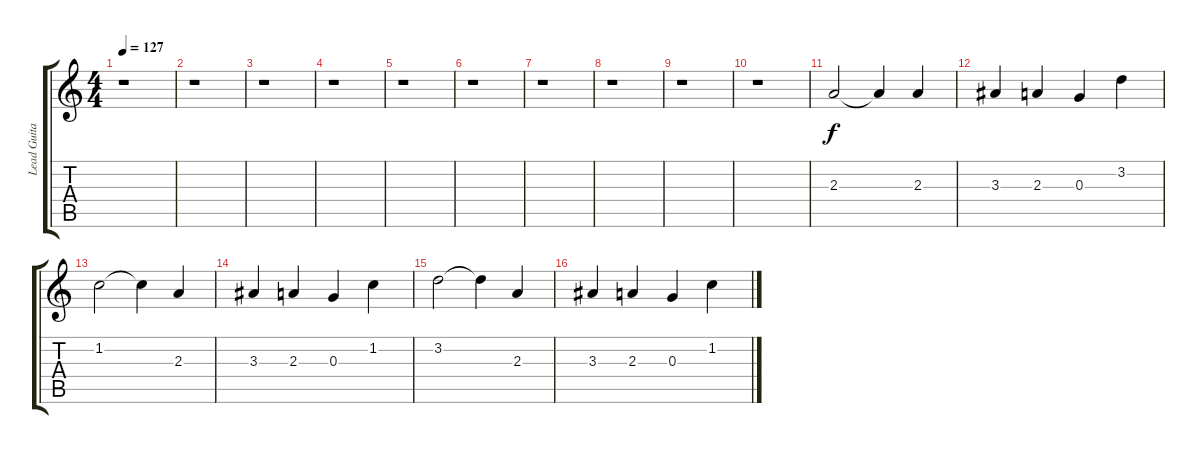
\track ("Lead Guitar 2" "Lead Guita") {instrument distortionguitar}
\staff {score tabs}
\tuning (E4 B3 G3 D3 A2 E2) {hide}
\ts (4 4)
\tempo 127
\clef g2
\ks c
r.1{dy f} |
r.1 |
r.1 |
r.1 |
r.1 |
r.1 |
r.1 |
r.1 |
r.1 |
r.1 |
2.3.2 2.3{t}.4 2.3.4 |
3.3.4 2.3.4 0.3.4 3.2.4 |
1.2.2 1.2{t}.4 2.3.4 |
3.3.4 2.3.4 0.3.4 1.2.4 |
3.2.2 3.2{t}.4 2.3.4 |
3.3.4 2.3.4 0.3.4 1.2.4
